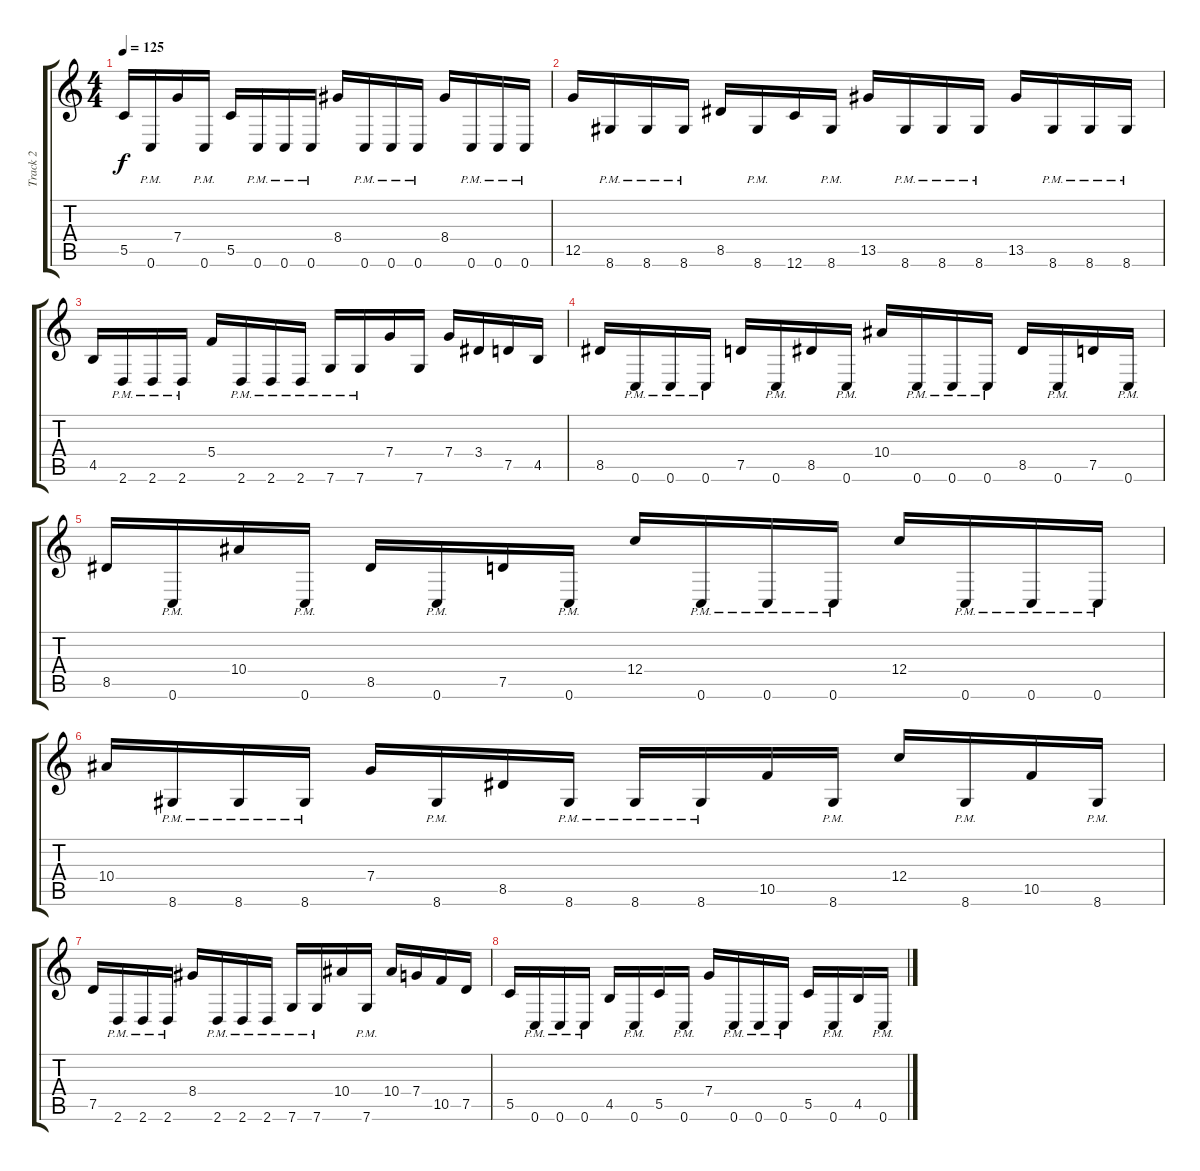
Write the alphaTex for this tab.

\track ("Track 2" "Track 2") {instrument distortionguitar}
\staff {score tabs}
\tuning (D4 A3 F3 C3 G2 C2) {hide}
\ts (4 4)
\tempo 125
\clef g2
\ks c
5.5.16{dy f} 0.6{pm}.16 7.4.16 0.6{pm}.16 5.5.16 0.6{pm}.16 0.6{pm}.16 0.6{pm}.16 8.4.16 0.6{pm}.16 0.6{pm}.16 0.6{pm}.16 8.4.16 0.6{pm}.16 0.6{pm}.16 0.6{pm}.16 |
12.5.16 8.6{pm}.16 8.6{pm}.16 8.6{pm}.16 8.5.16 8.6{pm}.16 12.6.16 8.6{pm}.16 13.5.16 8.6{pm}.16 8.6{pm}.16 8.6{pm}.16 13.5.16 8.6{pm}.16 8.6{pm}.16 8.6{pm}.16 |
4.5.16 2.6{pm}.16 2.6{pm}.16 2.6{pm}.16 5.4.16 2.6{pm}.16 2.6{pm}.16 2.6{pm}.16 7.6{pm}.16 7.6{pm}.16 7.4.16 7.6.16 7.4.16 3.4.16 7.5.16 4.5.16 |
8.5.16 0.6{pm}.16 0.6{pm}.16 0.6{pm}.16 7.5.16 0.6{pm}.16 8.5.16 0.6{pm}.16 10.4.16 0.6{pm}.16 0.6{pm}.16 0.6{pm}.16 8.5.16 0.6{pm}.16 7.5.16 0.6{pm}.16 |
8.5.16 0.6{pm}.16 10.4.16 0.6{pm}.16 8.5.16 0.6{pm}.16 7.5.16 0.6{pm}.16 12.4.16 0.6{pm}.16 0.6{pm}.16 0.6{pm}.16 12.4.16 0.6{pm}.16 0.6{pm}.16 0.6{pm}.16 |
10.4.16 8.6{pm}.16 8.6{pm}.16 8.6{pm}.16 7.4.16 8.6{pm}.16 8.5.16 8.6{pm}.16 8.6{pm}.16 8.6{pm}.16 10.5.16 8.6{pm}.16 12.4.16 8.6{pm}.16 10.5.16 8.6{pm}.16 |
7.5.16 2.6{pm}.16 2.6{pm}.16 2.6{pm}.16 8.4.16 2.6{pm}.16 2.6{pm}.16 2.6{pm}.16 7.6{pm}.16 7.6{pm}.16 10.4.16 7.6{pm}.16 10.4.16 7.4.16 10.5.16 7.5.16 |
5.5.16 0.6{pm}.16 0.6{pm}.16 0.6{pm}.16 4.5.16 0.6{pm}.16 5.5.16 0.6{pm}.16 7.4.16 0.6{pm}.16 0.6{pm}.16 0.6{pm}.16 5.5.16 0.6{pm}.16 4.5.16 0.6{pm}.16
